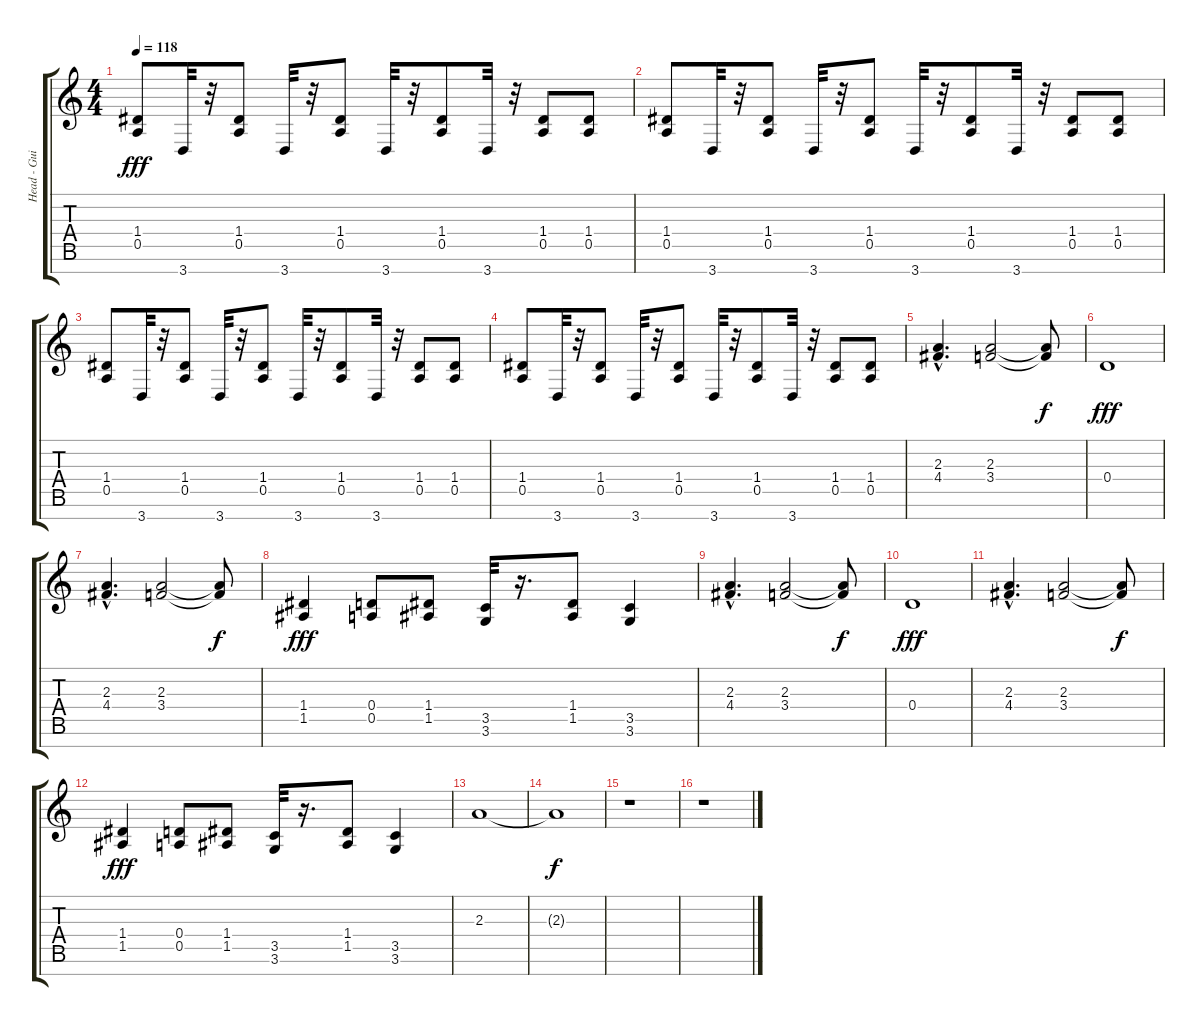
\track ("Head - Guitar" "Head - Gui") {instrument distortionguitar}
\staff {score tabs}
\tuning (E4 B3 G3 D3 A2 E2 B1) {hide}
\ts (4 4)
\tempo 118
\clef g2
\ks c
(1.4 0.5).8{dy fff} 3.7.32 r.32 (1.4 0.5).8 3.7.32 r.32 (1.4 0.5).8 3.7.32 r.32 (1.4 0.5).8 3.7.32 r.32 (1.4 0.5).8 (1.4 0.5).8 |
(1.4 0.5).8 3.7.32 r.32 (1.4 0.5).8 3.7.32 r.32 (1.4 0.5).8 3.7.32 r.32 (1.4 0.5).8 3.7.32 r.32 (1.4 0.5).8 (1.4 0.5).8 |
(1.4 0.5).8 3.7.32 r.32 (1.4 0.5).8 3.7.32 r.32 (1.4 0.5).8 3.7.32 r.32 (1.4 0.5).8 3.7.32 r.32 (1.4 0.5).8 (1.4 0.5).8 |
(1.4 0.5).8 3.7.32 r.32 (1.4 0.5).8 3.7.32 r.32 (1.4 0.5).8 3.7.32 r.32 (1.4 0.5).8 3.7.32 r.32 (1.4 0.5).8 (1.4 0.5).8 |
(2.3{hac} 4.4{hac}).4{d} (2.3 3.4).2 (2.3{t} 3.4{t}).8{dy f} |
0.4.1{dy fff} |
(2.3{hac} 4.4{hac}).4{d} (2.3 3.4).2 (2.3{t} 3.4{t}).8{dy f} |
(1.4 1.5).4{dy fff} (0.4 0.5).8 (1.4 1.5).8 (3.5 3.6).32 r.16{d} (1.4 1.5).8 (3.5 3.6).4 |
(2.3{hac} 4.4{hac}).4{d} (2.3 3.4).2 (2.3{t} 3.4{t}).8{dy f} |
0.4.1{dy fff} |
(2.3{hac} 4.4{hac}).4{d} (2.3 3.4).2 (2.3{t} 3.4{t}).8{dy f} |
(1.4 1.5).4{dy fff} (0.4 0.5).8 (1.4 1.5).8 (3.5 3.6).32 r.16{d} (1.4 1.5).8 (3.5 3.6).4 |
2.3.1 |
2.3{t}.1{dy f} |
r.1 |
r.1
